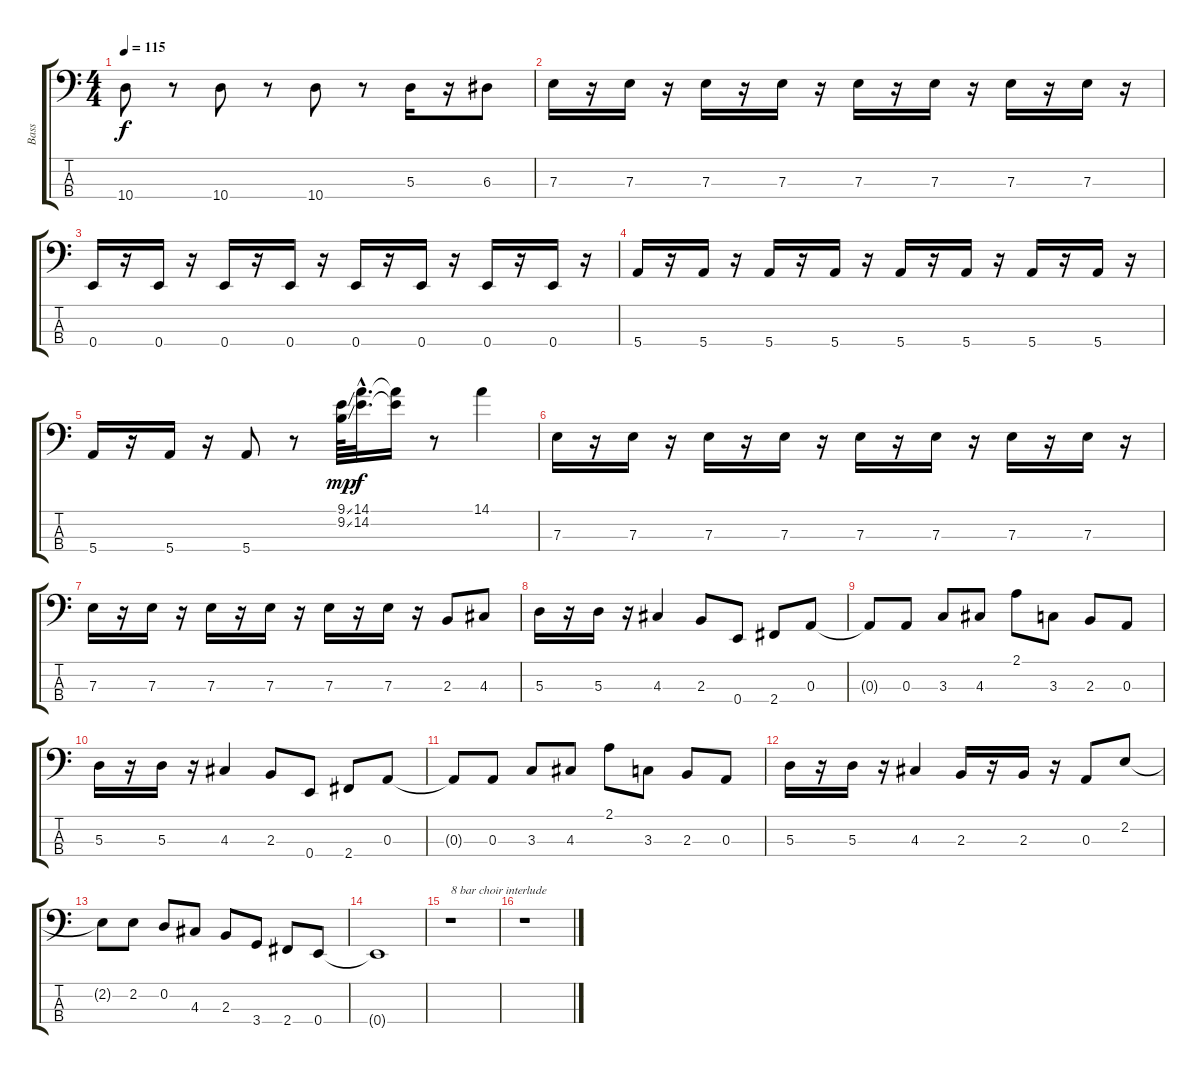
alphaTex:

\track ("Bass" "Bass") {instrument electricbasspick}
\staff {score tabs}
\tuning (G2 D2 A1 E1) {hide}
\ts (4 4)
\tempo 115
\clef f4
\ks c
10.4.8{dy f} r.8 10.4.8 r.8 10.4.8 r.8 5.3.16 r.16 6.3.8 |
7.3.16 r.16 7.3.16 r.16 7.3.16 r.16 7.3.16 r.16 7.3.16 r.16 7.3.16 r.16 7.3.16 r.16 7.3.16 r.16 |
0.4.16 r.16 0.4.16 r.16 0.4.16 r.16 0.4.16 r.16 0.4.16 r.16 0.4.16 r.16 0.4.16 r.16 0.4.16 r.16 |
5.4.16 r.16 5.4.16 r.16 5.4.16 r.16 5.4.16 r.16 5.4.16 r.16 5.4.16 r.16 5.4.16 r.16 5.4.16 r.16 |
5.4.16 r.16 5.4.16 r.16 5.4.8 r.8 (9.1{ss} 9.2{ss}).64{dy mp} (14.1{hac} 14.2{hac}).32{d dy f} (14.1{t} 14.2{t}).16 r.8 14.1.4 |
7.3.16 r.16 7.3.16 r.16 7.3.16 r.16 7.3.16 r.16 7.3.16 r.16 7.3.16 r.16 7.3.16 r.16 7.3.16 r.16 |
7.3.16 r.16 7.3.16 r.16 7.3.16 r.16 7.3.16 r.16 7.3.16 r.16 7.3.16 r.16 2.3.8 4.3.8 |
5.3.16 r.16 5.3.16 r.16 4.3.4 2.3.8 0.4.8 2.4.8 0.3.8 |
0.3{t}.8 0.3.8 3.3.8 4.3.8 2.1.8 3.3.8 2.3.8 0.3.8 |
5.3.16 r.16 5.3.16 r.16 4.3.4 2.3.8 0.4.8 2.4.8 0.3.8 |
0.3{t}.8 0.3.8 3.3.8 4.3.8 2.1.8 3.3.8 2.3.8 0.3.8 |
5.3.16 r.16 5.3.16 r.16 4.3.4 2.3.16 r.16 2.3.16 r.16 0.3.8 2.2.8 |
2.2{t}.8 2.2.8 0.2.8 4.3.8 2.3.8 3.4.8 2.4.8 0.4.8 |
0.4{t}.1 |
r.1{txt "8 bar choir interlude"} |
r.1
